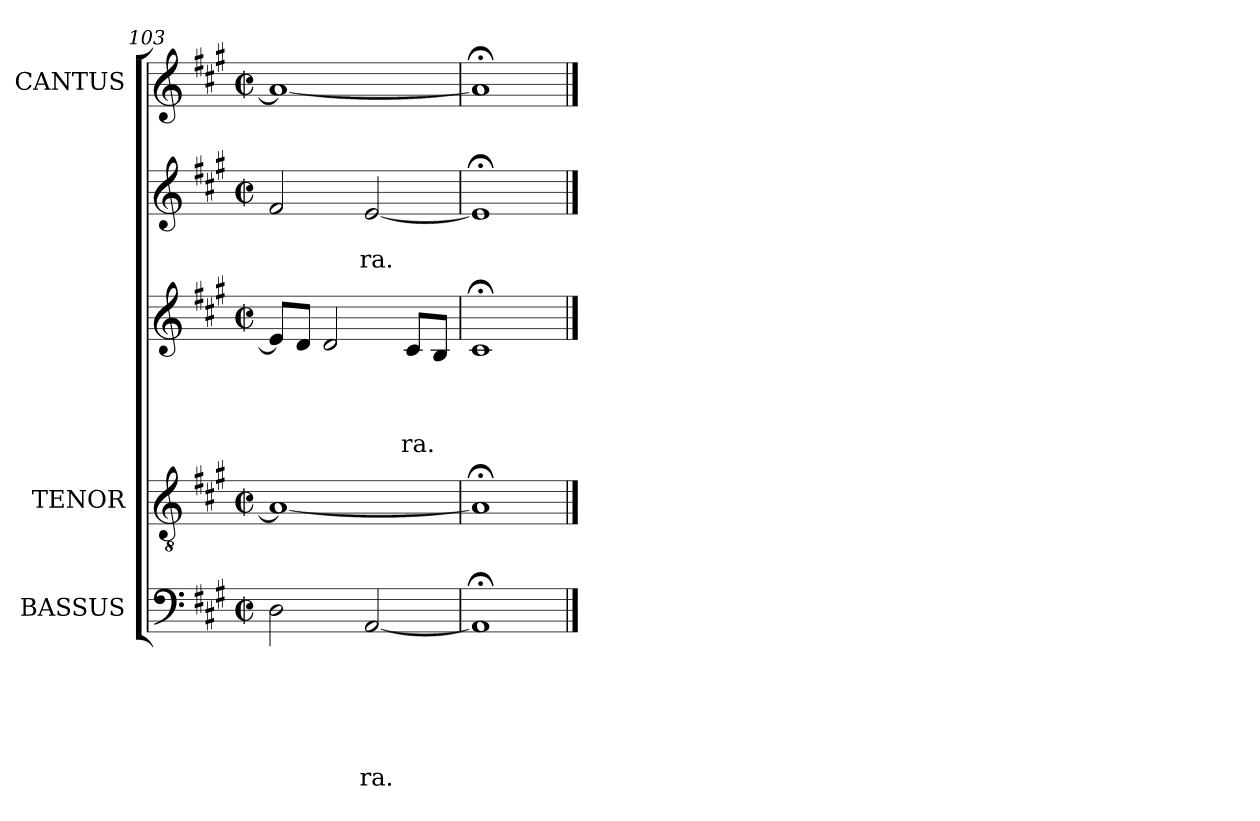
**kern	**text	**text	**text	**text	**text	**text	**kern	**text	**kern	**text	**text	**text	**text	**kern	**text	**text	**kern	**text
*part5	*part5	*part5	*part5	*part5	*part5	*part5	*part4	*part4	*part3	*part3	*part3	*part3	*part3	*part2	*part2	*part2	*part1	*part1
*staff5	*staff5	*staff5	*staff5	*staff5	*staff5	*staff5	*staff4	*staff4	*staff3	*staff3	*staff3	*staff3	*staff3	*staff2	*staff2	*staff2	*staff1	*staff1
*I"BASSUS	*	*	*	*	*	*	*I"TENOR	*	*	*	*	*	*	*	*	*	*I"CANTUS	*
*clefF4	*	*	*	*	*	*	*clefGv2	*	*clefG2	*	*	*	*	*clefG2	*	*	*clefG2	*
*k[f#c#g#]	*	*	*	*	*	*	*k[f#c#g#]	*	*k[f#c#g#]	*	*	*	*	*k[f#c#g#]	*	*	*k[f#c#g#]	*
*A:	*	*	*	*	*	*	*A:	*	*A:	*	*	*	*	*A:	*	*	*A:	*
*M2/2	*	*	*	*	*	*	*M2/2	*	*M2/2	*	*	*	*	*M2/2	*	*	*M2/2	*
*met(c|)	*	*	*	*	*	*	*met(c|)	*	*met(c|)	*	*	*	*	*met(c|)	*	*	*met(c|)	*
=103	=103	=103	=103	=103	=103	=103	=103	=103	=103	=103	=103	=103	=103	=103	=103	=103	=103	=103
2D\	.	.	.	.	.	.	1A_	.	8e/L]	.	.	.	.	2f#/	.	.	1a_	.
.	.	.	.	.	.	.	.	.	8d/J	.	.	.	.	.	.	.	.	.
.	.	.	.	.	.	.	.	.	2d/	.	.	.	.	.	.	.	.	.
!	!	!	!	!	!	!LO:LY:b	!	!	!	!	!	!	!	!	!	!LO:LY:b	!	!
[<2AA/	.	.	.	.	.	-ra.	.	.	.	.	.	.	.	[<2e/	.	-ra.	.	.
!	!	!	!	!	!	!	!	!	!	!	!	!	!LO:LY:b	!	!	!	!	!
.	.	.	.	.	.	.	.	.	8c#/L	.	.	.	-ra.	.	.	.	.	.
.	.	.	.	.	.	.	.	.	8B/J	.	.	.	.	.	.	.	.	.
=104	=104	=104	=104	=104	=104	=104	=104	=104	=104	=104	=104	=104	=104	=104	=104	=104	=104	=104
1AA;]	.	.	.	.	.	.	1A;]	.	1c#;	.	.	.	.	1e;]	.	.	1a;]	.
==	==	==	==	==	==	==	==	==	==	==	==	==	==	==	==	==	==	==
*-	*-	*-	*-	*-	*-	*-	*-	*-	*-	*-	*-	*-	*-	*-	*-	*-	*-	*-
